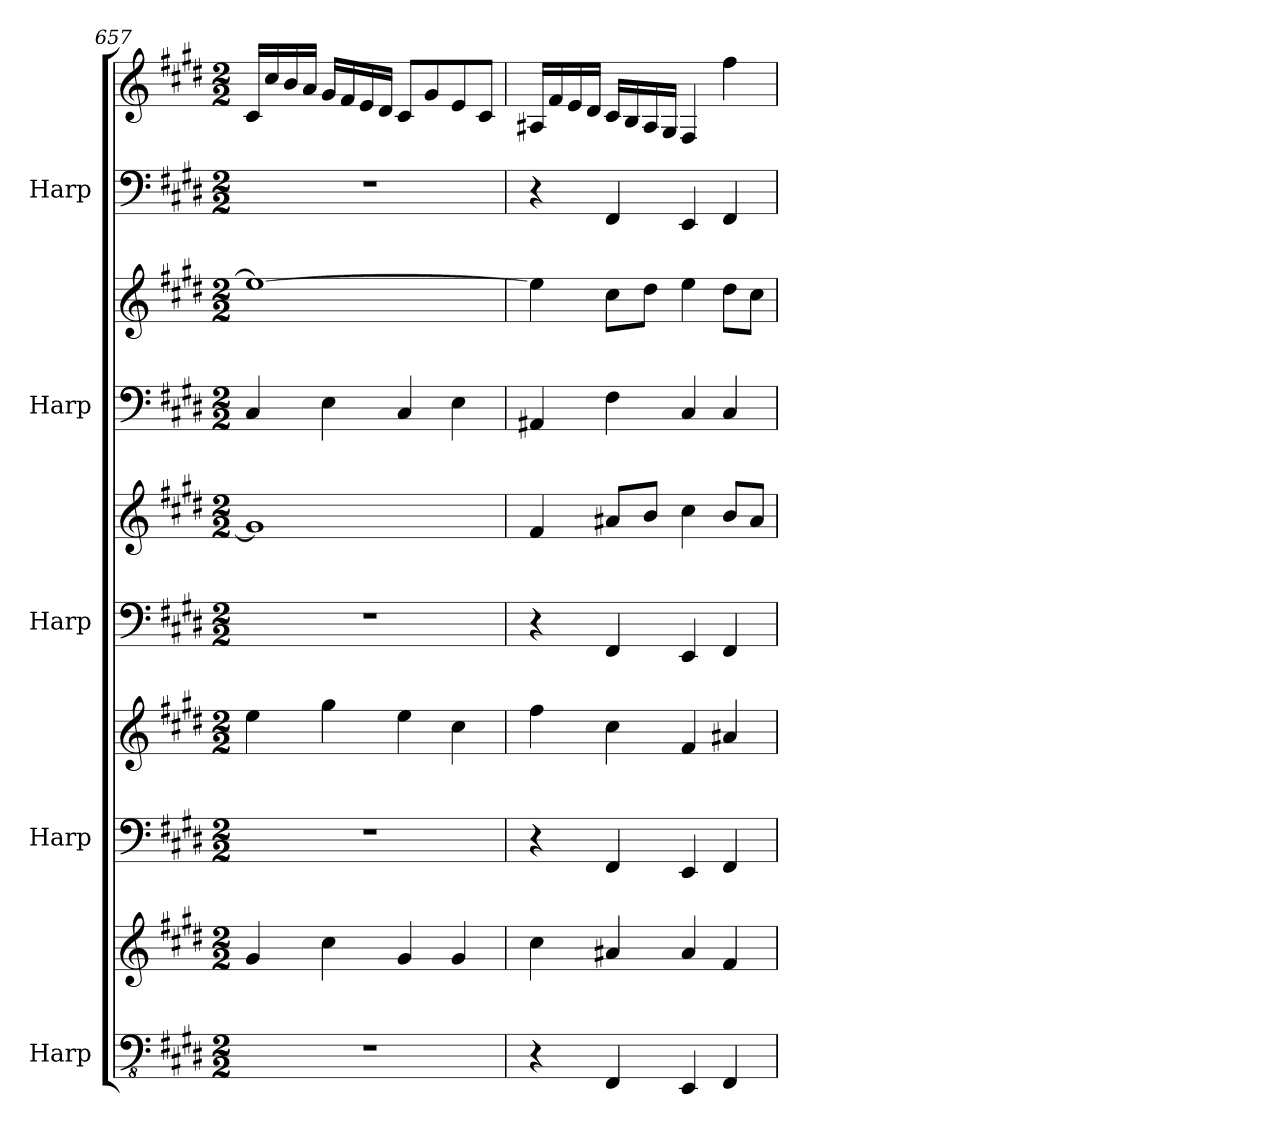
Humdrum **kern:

**kern	**kern	**kern	**kern	**kern	**kern	**kern	**kern	**kern	**kern
*part5	*part5	*part4	*part4	*part3	*part3	*part2	*part2	*part1	*part1
*staff10	*staff9	*staff8	*staff7	*staff6	*staff5	*staff4	*staff3	*staff2	*staff1
*I"Harp	*	*I"Harp	*	*I"Harp	*	*I"Harp	*	*I"Harp	*
*I'Hp	*	*I'Hp	*	*I'Hp	*	*I'Hp	*	*I'Hp	*
*clefFv4	*clefG2	*clefF4	*clefG2	*clefF4	*clefG2	*clefF4	*clefG2	*clefF4	*clefG2
*k[f#c#g#d#]	*k[f#c#g#d#]	*k[f#c#g#d#]	*k[f#c#g#d#]	*k[f#c#g#d#]	*k[f#c#g#d#]	*k[f#c#g#d#]	*k[f#c#g#d#]	*k[f#c#g#d#]	*k[f#c#g#d#]
*M2/2	*M2/2	*M2/2	*M2/2	*M2/2	*M2/2	*M2/2	*M2/2	*M2/2	*M2/2
=657	=657	=657	=657	=657	=657	=657	=657	=657	=657
1r	4g#/	1r	4ee\	1r	1g#]	4C#/	1ee_	1r	16c#/LL
.	.	.	.	.	.	.	.	.	16cc#/
.	.	.	.	.	.	.	.	.	16b/
.	.	.	.	.	.	.	.	.	16a/JJ
.	4cc#\	.	4gg#\	.	.	4E\	.	.	16g#/LL
.	.	.	.	.	.	.	.	.	16f#/
.	.	.	.	.	.	.	.	.	16e/
.	.	.	.	.	.	.	.	.	16d#/JJ
.	4g#/	.	4ee\	.	.	4C#/	.	.	8c#/L
.	.	.	.	.	.	.	.	.	8g#/
.	4g#/	.	4cc#\	.	.	4E\	.	.	8e/
.	.	.	.	.	.	.	.	.	8c#/J
!!LO:PB:g=z
=658	=658	=658	=658	=658	=658	=658	=658	=658	=658
4r	4cc#\	4r	4ff#\	4r	4f#/	4AA#X/	4ee\]	4r	16A#X/LL
.	.	.	.	.	.	.	.	.	16f#/
.	.	.	.	.	.	.	.	.	16e/
.	.	.	.	.	.	.	.	.	16d#/JJ
4FFF#/	4a#X/	4FF#/	4cc#\	4FF#/	8a#X/L	4F#\	8cc#\L	4FF#/	16c#/LL
.	.	.	.	.	.	.	.	.	16B/
.	.	.	.	.	8b/J	.	8dd#\J	.	16A#/
.	.	.	.	.	.	.	.	.	16G#/JJ
4EEE/	4a#/	4EE/	4f#/	4EE/	4cc#\	4C#/	4ee\	4EE/	4F#/
4FFF#/	4f#/	4FF#/	4a#X/	4FF#/	8b/L	4C#/	8dd#\L	4FF#/	4ff#\
.	.	.	.	.	8a#/J	.	8cc#\J	.	.
=	=	=	=	=	=	=	=	=	=
*-	*-	*-	*-	*-	*-	*-	*-	*-	*-
